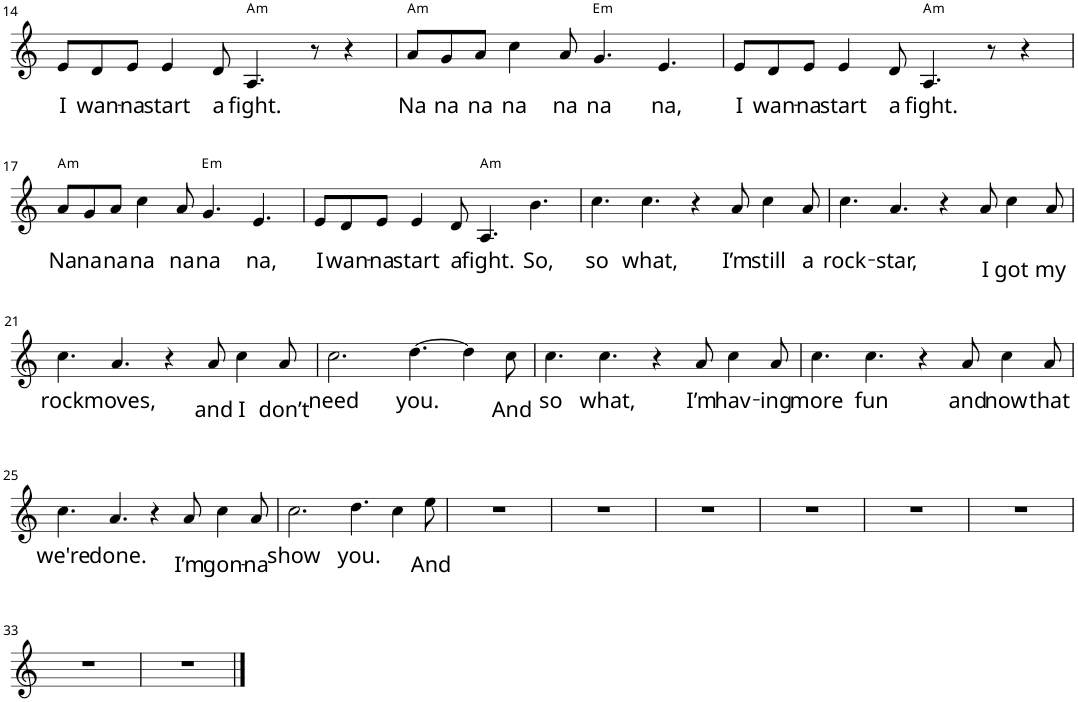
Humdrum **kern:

**kern	**text	**harte
*part1	*part1	*part1
*staff1	*staff1	*
*I"Piano	*	*
*I'Pno	*	*
!!LO:PB:g=z
*clefG2	*	*
*k[]	*	*
*M12/8	*	*
=14	=14	=14
!	!LO:LY:b	!
8e/L	I	.
!	!LO:LY:b	!
8d/	wan-	.
!	!LO:LY:b	!
8e/J	-na	.
!	!LO:LY:b	!
4e/	start	.
!	!LO:LY:b	!
8d/	a	.
!	!LO:LY:b	!LO:H:kt=m
4.A/	fight.	A:min
8r	.	.
4r	.	.
=15	=15	=15
!	!LO:LY:b	!LO:H:kt=m
8a/L	Na	A:min
!	!LO:LY:b	!
8g/	na	.
!	!LO:LY:b	!
8a/J	na	.
!	!LO:LY:b	!
4cc\	na	.
!	!LO:LY:b	!
8a/	na	.
!	!LO:LY:b	!LO:H:kt=m
4.g/	na	E:min
!	!LO:LY:b	!
4.e/	na,	.
=16	=16	=16
!	!LO:LY:b	!
8e/L	I	.
!	!LO:LY:b	!
8d/	wan-	.
!	!LO:LY:b	!
8e/J	-na	.
!	!LO:LY:b	!
4e/	start	.
!	!LO:LY:b	!
8d/	a	.
!	!LO:LY:b	!LO:H:kt=m
4.A/	fight.	A:min
8r	.	.
4r	.	.
!!LO:LB:g=z
=17	=17	=17
!	!LO:LY:b	!LO:H:kt=m
8a/L	Na	A:min
!	!LO:LY:b	!
8g/	na	.
!	!LO:LY:b	!
8a/J	na	.
!	!LO:LY:b	!
4cc\	na	.
!	!LO:LY:b	!
8a/	na	.
!	!LO:LY:b	!LO:H:kt=m
4.g/	na	E:min
!	!LO:LY:b	!
4.e/	na,	.
=18	=18	=18
!	!LO:LY:b	!
8e/L	I	.
!	!LO:LY:b	!
8d/	wan-	.
!	!LO:LY:b	!
8e/J	-na	.
!	!LO:LY:b	!
4e/	start	.
!	!LO:LY:b	!
8d/	a	.
!	!LO:LY:b	!LO:H:kt=m
4.A/	fight.	A:min
!	!LO:LY:b	!
4.b\	So,	.
=19	=19	=19
!	!LO:LY:b	!
4.cc\	so	.
!	!LO:LY:b	!
4.cc\	what,	.
4r	.	.
!	!LO:LY:b	!
8a/	I’m	.
!	!LO:LY:b	!
4cc\	still	.
!	!LO:LY:b	!
8a/	a	.
=20	=20	=20
!	!LO:LY:b	!
4.cc\	rock-	.
!	!LO:LY:b	!
4.a/	-star,	.
4r	.	.
!	!LO:LY:b	!
8a/	I	.
!	!LO:LY:b	!
4cc\	got	.
!	!LO:LY:b	!
8a/	my	.
!!LO:LB:g=z
=21	=21	=21
!	!LO:LY:b	!
4.cc\	rock	.
!	!LO:LY:b	!
4.a/	moves,	.
4r	.	.
!	!LO:LY:b	!
8a/	and	.
!	!LO:LY:b	!
4cc\	I	.
!	!LO:LY:b	!
8a/	don’t	.
=22	=22	=22
!	!LO:LY:b	!
2.cc\	need	.
!	!LO:LY:b	!
[4.dd\	you.	.
4dd\]	.	.
!	!LO:LY:b	!
8cc\	And	.
=23	=23	=23
!	!LO:LY:b	!
4.cc\	so	.
!	!LO:LY:b	!
4.cc\	what,	.
4r	.	.
!	!LO:LY:b	!
8a/	I’m	.
!	!LO:LY:b	!
4cc\	hav-	.
!	!LO:LY:b	!
8a/	-ing	.
=24	=24	=24
!	!LO:LY:b	!
4.cc\	more	.
!	!LO:LY:b	!
4.cc\	fun	.
4r	.	.
!	!LO:LY:b	!
8a/	and	.
!	!LO:LY:b	!
4cc\	now	.
!	!LO:LY:b	!
8a/	that	.
!!LO:LB:g=z
=25	=25	=25
!	!LO:LY:b	!
4.cc\	we're	.
!	!LO:LY:b	!
4.a/	done.	.
4r	.	.
!	!LO:LY:b	!
8a/	I’m	.
!	!LO:LY:b	!
4cc\	gon-	.
!	!LO:LY:b	!
8a/	-na	.
=26	=26	=26
!	!LO:LY:b	!
2.cc\	show	.
!	!LO:LY:b	!
4.dd\	you.	.
4cc\	.	.
!	!LO:LY:b	!
8ee\	And	.
=27	=27	=27
1.r	.	.
=28	=28	=28
1.r	.	.
=29	=29	=29
1.r	.	.
=30	=30	=30
1.r	.	.
=31	=31	=31
1.r	.	.
=32	=32	=32
1.r	.	.
!!LO:LB:g=z
=33	=33	=33
1.r	.	.
=34	=34	=34
1.r	.	.
==	==	==
*-	*-	*-
